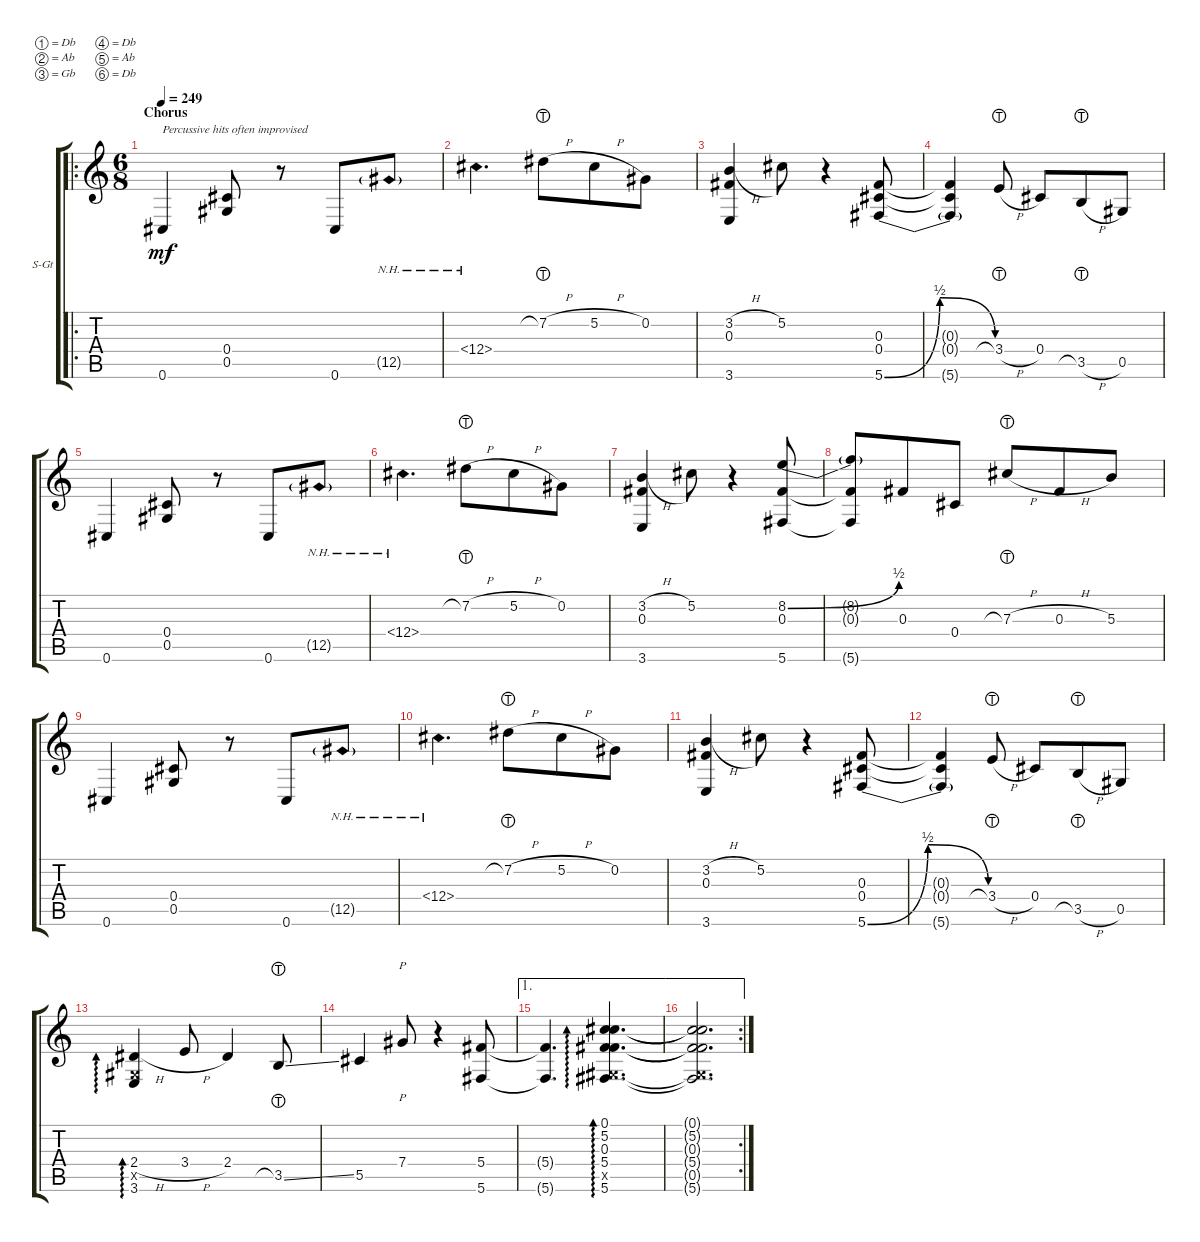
\defaultSystemsLayout 4
\bracketExtendMode groupsimilarinstruments
\firstSystemTrackNameOrientation horizontal
\otherSystemsTrackNameOrientation horizontal
\track ("Steel Guitar" "S-Gt") {instrument acousticguitarsteel}
\staff {score tabs}
\tuning (Db4 Ab3 Gb3 Db3 Ab2 Db2)
\ro
\ts (6 8)
\section ("" "Chorus")
\scale
0.334155
\tempo 249
\accidentals auto
\clef g2
\ottava regular
\simile none
\ks c
0.6{acc #}.4{txt "Percussive hits often improvised" dy mf instrument acousticguitarsteel} (0.5{acc #} 0.4{acc #}).8 r.8 0.6{acc #}.8 12.5{nh g acc #}.8 |
\scale
0.232645 12.4{nh acc #}.4{d} 7.2{h lht acc #}.8 5.2{h acc #}.8 0.2{acc #}.8 |
\scale
0.21572 (3.6 0.3{acc #} 3.2{h}).4 5.2{acc #}.8 r.4 (5.6{be (bendrelease 0 0 9.6 2 20.4 2 30 0) acc #} 0.4{acc #} 0.3{acc #}).8 |
\scale
0.217698 (5.6{t acc #} 0.4{t acc #} 0.3{t acc #}).4 3.4{h lht}.8 0.4{acc #}.8 3.5{h lht}.8 0.5{acc #}.8 |
\scale
0.270574 0.6{acc #}.4 (0.5{acc #} 0.4{acc #}).8 r.8 0.6{acc #}.8 12.5{nh g acc #}.8 |
\scale
0.245163 12.4{nh acc #}.4{d} 7.2{h lht acc #}.8 5.2{h acc #}.8 0.2{acc #}.8 |
\scale
0.22816 (3.6 0.3{acc #} 3.2{h}).4 5.2{acc #}.8 r.4 (5.6{acc #} 8.2{be (bend 0 0 48 2)} 0.3{acc #}).8 |
\scale
0.256365 (8.2{t} 0.3{t acc #} 5.6{t acc #}).8 0.3{acc #}.8 0.4{acc #}.8 7.3{h lht acc #}.8 0.3{h acc #}.8 5.3.8 |
\scale
0.286062 0.6{acc #}.4 (0.5{acc #} 0.4{acc #}).8 r.8 0.6{acc #}.8 12.5{nh g acc #}.8 |
\scale
0.224397 12.4{nh acc #}.4{d} 7.2{h lht acc #}.8 5.2{h acc #}.8 0.2{acc #}.8 |
\scale
0.221849 (3.6 0.3{acc #} 3.2{h}).4 5.2{acc #}.8 r.4 (5.6{be (bendrelease 0 0 9.6 2 20.4 2 30 0) acc #} 0.4{acc #} 0.3{acc #}).8 |
\scale
0.267561 (5.6{t acc #} 0.4{t acc #} 0.3{t acc #}).4 3.4{h lht}.8 0.4{acc #}.8 3.5{h lht}.8 0.5{acc #}.8 |
\scale
0.288162 (3.6 2.4{h acc #} 0.5{x acc #}).4{ad 0} 3.4{h}.8 2.4{acc #}.4 3.5{ss lht}.8 |
\scale
0.222116 5.5{acc #}.4 7.4{acc #}.8{p} r.4 (5.6{acc #} 5.4{acc #}).8 |
\ae 1
\scale
0.227273 (5.4{t acc #} 5.6{t acc #}).4{d} (5.6{acc #} 5.4{acc #} 5.2{acc #} 0.3{acc #} 0.1{acc #} 0.5{x acc #}).4{d ad 0} |
\ae 1
\rc 2
\scale
0.26222 (5.6{t acc #} 5.4{t acc #} 0.3{t acc #} 5.2{t acc #} 0.1{t acc #} 0.5{x t acc #}).2{d}
